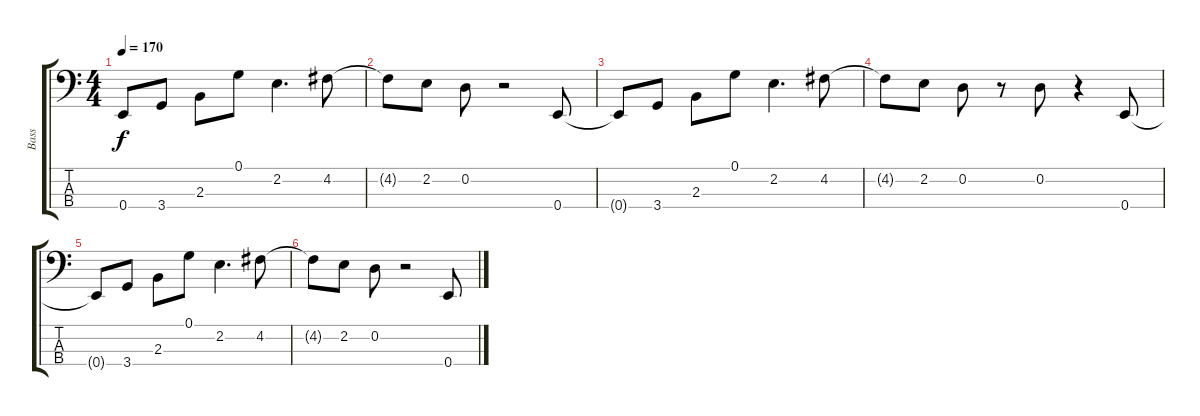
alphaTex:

\track ("Bass" "Bass") {instrument electricbasspick}
\staff {score tabs}
\tuning (G2 D2 A1 E1) {hide}
\ts (4 4)
\tempo 170
\clef f4
\ks c
0.4{t}.8{dy f} 3.4.8 2.3.8 0.1.8 2.2.4{d} 4.2.8 |
4.2{t}.8 2.2.8 0.2.8 r.2 0.4.8{volume 7} |
0.4{t}.8 3.4.8 2.3.8 0.1.8 2.2.4{d} 4.2.8 |
4.2{t}.8 2.2.8 0.2.8 r.8 0.2.8 r.4 0.4.8{volume 4} |
0.4{t}.8 3.4.8 2.3.8 0.1.8 2.2.4{d volume 3} 4.2.8 |
4.2{t}.8 2.2.8{volume 2} 0.2.8 r.2 0.4.8{volume 0}
